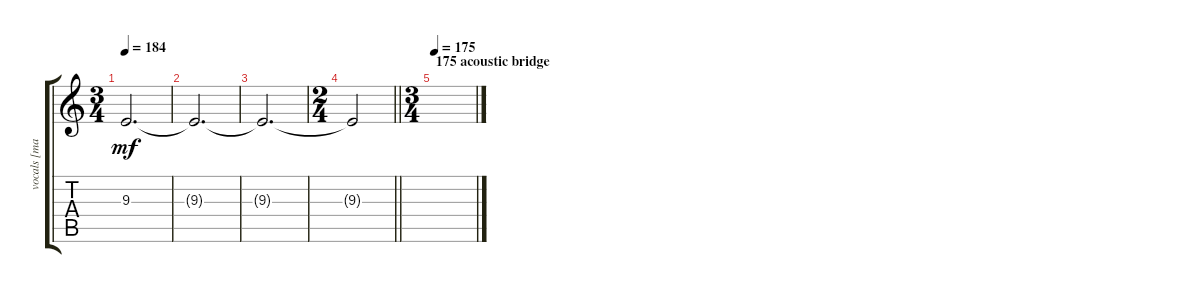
\track ("vocals [matatabi]" "vocals [ma") {instrument englishhorn}
\staff {score tabs}
\tuning (E4 B3 G3 D3 A2 E2) {hide}
\ts (3 4)
\tempo 184
\clef g2
\ks c
9.3{t}.2{d dy mf} |
9.3{t}.2{d} |
9.3{t}.2{d} |
\ts (2 4)
\barLineRight lightlight
9.3{t}.2 |
\ts (3 4)
\section ("" "175 acoustic bridge")
\tempo 175
